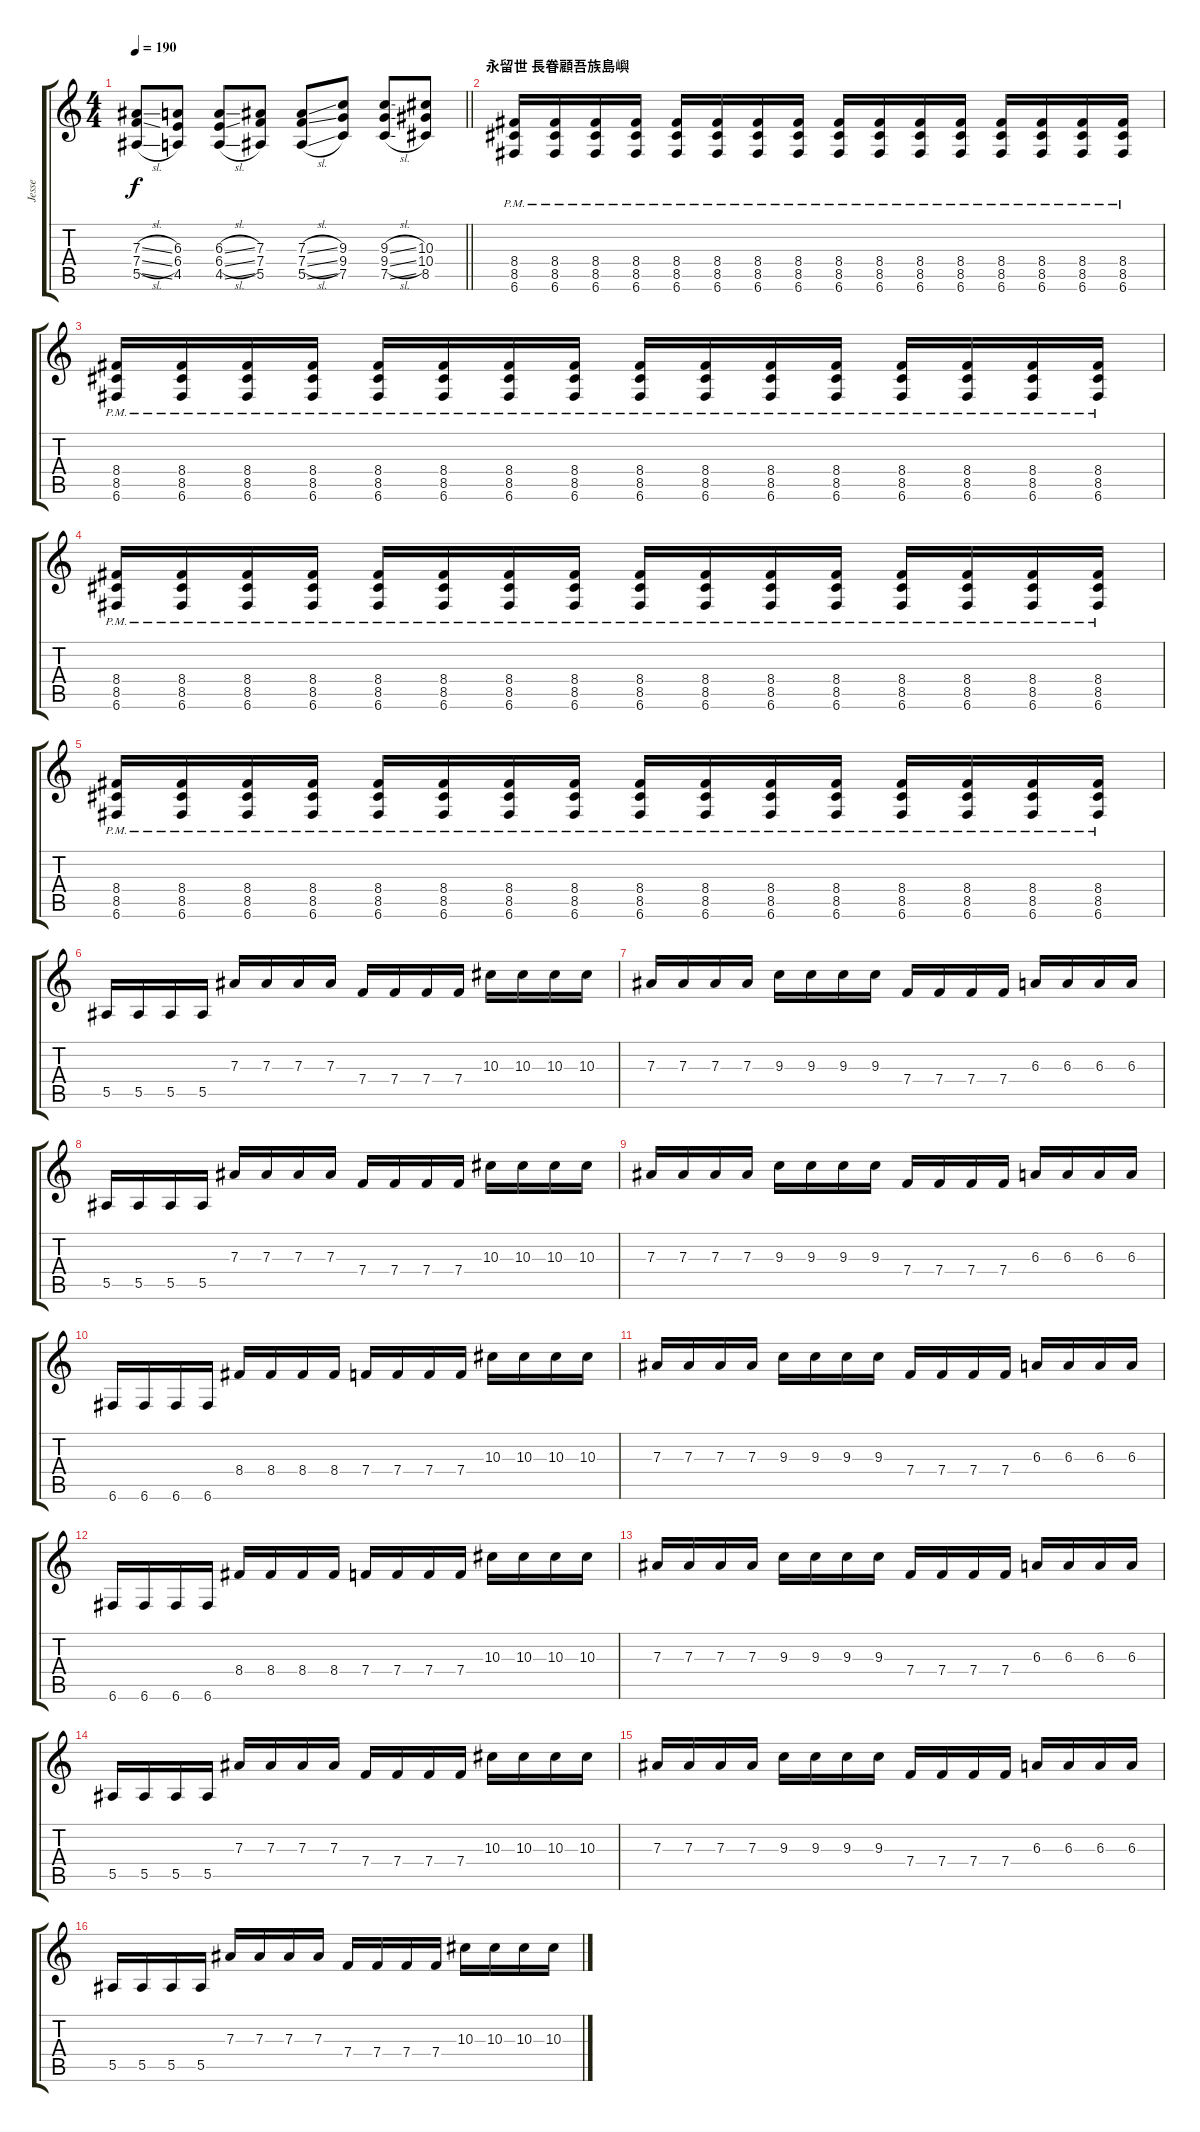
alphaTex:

\track ("Jesse" "Jesse") {instrument distortionguitar}
\staff {score tabs}
\tuning (C4 G3 Eb3 Bb2 F2 C2) {hide}
\ts (4 4)
\tempo 190
\clef g2
\barLineRight lightlight
\ks c
(7.3{sl} 7.4{sl} 5.5{sl}).8{dy f} (6.3 6.4 4.5).8 (6.3{sl} 6.4{sl} 4.5{sl}).8 (7.3 7.4 5.5).8 (7.3{sl} 7.4{sl} 5.5{sl}).8 (9.3 9.4 7.5).8 (9.3{sl} 9.4{sl} 7.5{sl}).8 (10.3 10.4 8.5).8 |
\section ("" "永留世 長眷顧吾族島嶼")
(8.4{pm} 8.5{pm} 6.6{pm}).16 (8.4{pm} 8.5{pm} 6.6{pm}).16 (8.4{pm} 8.5{pm} 6.6{pm}).16 (8.4{pm} 8.5{pm} 6.6{pm}).16 (8.4{pm} 8.5{pm} 6.6{pm}).16 (8.4{pm} 8.5{pm} 6.6{pm}).16 (8.4{pm} 8.5{pm} 6.6{pm}).16 (8.4{pm} 8.5{pm} 6.6{pm}).16 (8.4{pm} 8.5{pm} 6.6{pm}).16 (8.4{pm} 8.5{pm} 6.6{pm}).16 (8.4{pm} 8.5{pm} 6.6{pm}).16 (8.4{pm} 8.5{pm} 6.6{pm}).16 (8.4{pm} 8.5{pm} 6.6{pm}).16 (8.4{pm} 8.5{pm} 6.6{pm}).16 (8.4{pm} 8.5{pm} 6.6{pm}).16 (8.4{pm} 8.5{pm} 6.6{pm}).16 |
(8.4{pm} 8.5{pm} 6.6{pm}).16 (8.4{pm} 8.5{pm} 6.6{pm}).16 (8.4{pm} 8.5{pm} 6.6{pm}).16 (8.4{pm} 8.5{pm} 6.6{pm}).16 (8.4{pm} 8.5{pm} 6.6{pm}).16 (8.4{pm} 8.5{pm} 6.6{pm}).16 (8.4{pm} 8.5{pm} 6.6{pm}).16 (8.4{pm} 8.5{pm} 6.6{pm}).16 (8.4{pm} 8.5{pm} 6.6{pm}).16 (8.4{pm} 8.5{pm} 6.6{pm}).16 (8.4{pm} 8.5{pm} 6.6{pm}).16 (8.4{pm} 8.5{pm} 6.6{pm}).16 (8.4{pm} 8.5{pm} 6.6{pm}).16 (8.4{pm} 8.5{pm} 6.6{pm}).16 (8.4{pm} 8.5{pm} 6.6{pm}).16 (8.4{pm} 8.5{pm} 6.6{pm}).16 |
(8.4{pm} 8.5{pm} 6.6{pm}).16 (8.4{pm} 8.5{pm} 6.6{pm}).16 (8.4{pm} 8.5{pm} 6.6{pm}).16 (8.4{pm} 8.5{pm} 6.6{pm}).16 (8.4{pm} 8.5{pm} 6.6{pm}).16 (8.4{pm} 8.5{pm} 6.6{pm}).16 (8.4{pm} 8.5{pm} 6.6{pm}).16 (8.4{pm} 8.5{pm} 6.6{pm}).16 (8.4{pm} 8.5{pm} 6.6{pm}).16 (8.4{pm} 8.5{pm} 6.6{pm}).16 (8.4{pm} 8.5{pm} 6.6{pm}).16 (8.4{pm} 8.5{pm} 6.6{pm}).16 (8.4{pm} 8.5{pm} 6.6{pm}).16 (8.4{pm} 8.5{pm} 6.6{pm}).16 (8.4{pm} 8.5{pm} 6.6{pm}).16 (8.4{pm} 8.5{pm} 6.6{pm}).16 |
(8.4{pm} 8.5{pm} 6.6{pm}).16 (8.4{pm} 8.5{pm} 6.6{pm}).16 (8.4{pm} 8.5{pm} 6.6{pm}).16 (8.4{pm} 8.5{pm} 6.6{pm}).16 (8.4{pm} 8.5{pm} 6.6{pm}).16 (8.4{pm} 8.5{pm} 6.6{pm}).16 (8.4{pm} 8.5{pm} 6.6{pm}).16 (8.4{pm} 8.5{pm} 6.6{pm}).16 (8.4{pm} 8.5{pm} 6.6{pm}).16 (8.4{pm} 8.5{pm} 6.6{pm}).16 (8.4{pm} 8.5{pm} 6.6{pm}).16 (8.4{pm} 8.5{pm} 6.6{pm}).16 (8.4{pm} 8.5{pm} 6.6{pm}).16 (8.4{pm} 8.5{pm} 6.6{pm}).16 (8.4{pm} 8.5{pm} 6.6{pm}).16 (8.4{pm} 8.5{pm} 6.6{pm}).16 |
5.5.16 5.5.16 5.5.16 5.5.16 7.3.16 7.3.16 7.3.16 7.3.16 7.4.16 7.4.16 7.4.16 7.4.16 10.3.16 10.3.16 10.3.16 10.3.16 |
7.3.16 7.3.16 7.3.16 7.3.16 9.3.16 9.3.16 9.3.16 9.3.16 7.4.16 7.4.16 7.4.16 7.4.16 6.3.16 6.3.16 6.3.16 6.3.16 |
5.5.16 5.5.16 5.5.16 5.5.16 7.3.16 7.3.16 7.3.16 7.3.16 7.4.16 7.4.16 7.4.16 7.4.16 10.3.16 10.3.16 10.3.16 10.3.16 |
7.3.16 7.3.16 7.3.16 7.3.16 9.3.16 9.3.16 9.3.16 9.3.16 7.4.16 7.4.16 7.4.16 7.4.16 6.3.16 6.3.16 6.3.16 6.3.16 |
6.6.16 6.6.16 6.6.16 6.6.16 8.4.16 8.4.16 8.4.16 8.4.16 7.4.16 7.4.16 7.4.16 7.4.16 10.3.16 10.3.16 10.3.16 10.3.16 |
7.3.16 7.3.16 7.3.16 7.3.16 9.3.16 9.3.16 9.3.16 9.3.16 7.4.16 7.4.16 7.4.16 7.4.16 6.3.16 6.3.16 6.3.16 6.3.16 |
6.6.16 6.6.16 6.6.16 6.6.16 8.4.16 8.4.16 8.4.16 8.4.16 7.4.16 7.4.16 7.4.16 7.4.16 10.3.16 10.3.16 10.3.16 10.3.16 |
7.3.16 7.3.16 7.3.16 7.3.16 9.3.16 9.3.16 9.3.16 9.3.16 7.4.16 7.4.16 7.4.16 7.4.16 6.3.16 6.3.16 6.3.16 6.3.16 |
5.5.16 5.5.16 5.5.16 5.5.16 7.3.16 7.3.16 7.3.16 7.3.16 7.4.16 7.4.16 7.4.16 7.4.16 10.3.16 10.3.16 10.3.16 10.3.16 |
7.3.16 7.3.16 7.3.16 7.3.16 9.3.16 9.3.16 9.3.16 9.3.16 7.4.16 7.4.16 7.4.16 7.4.16 6.3.16 6.3.16 6.3.16 6.3.16 |
5.5.16 5.5.16 5.5.16 5.5.16 7.3.16 7.3.16 7.3.16 7.3.16 7.4.16 7.4.16 7.4.16 7.4.16 10.3.16 10.3.16 10.3.16 10.3.16
